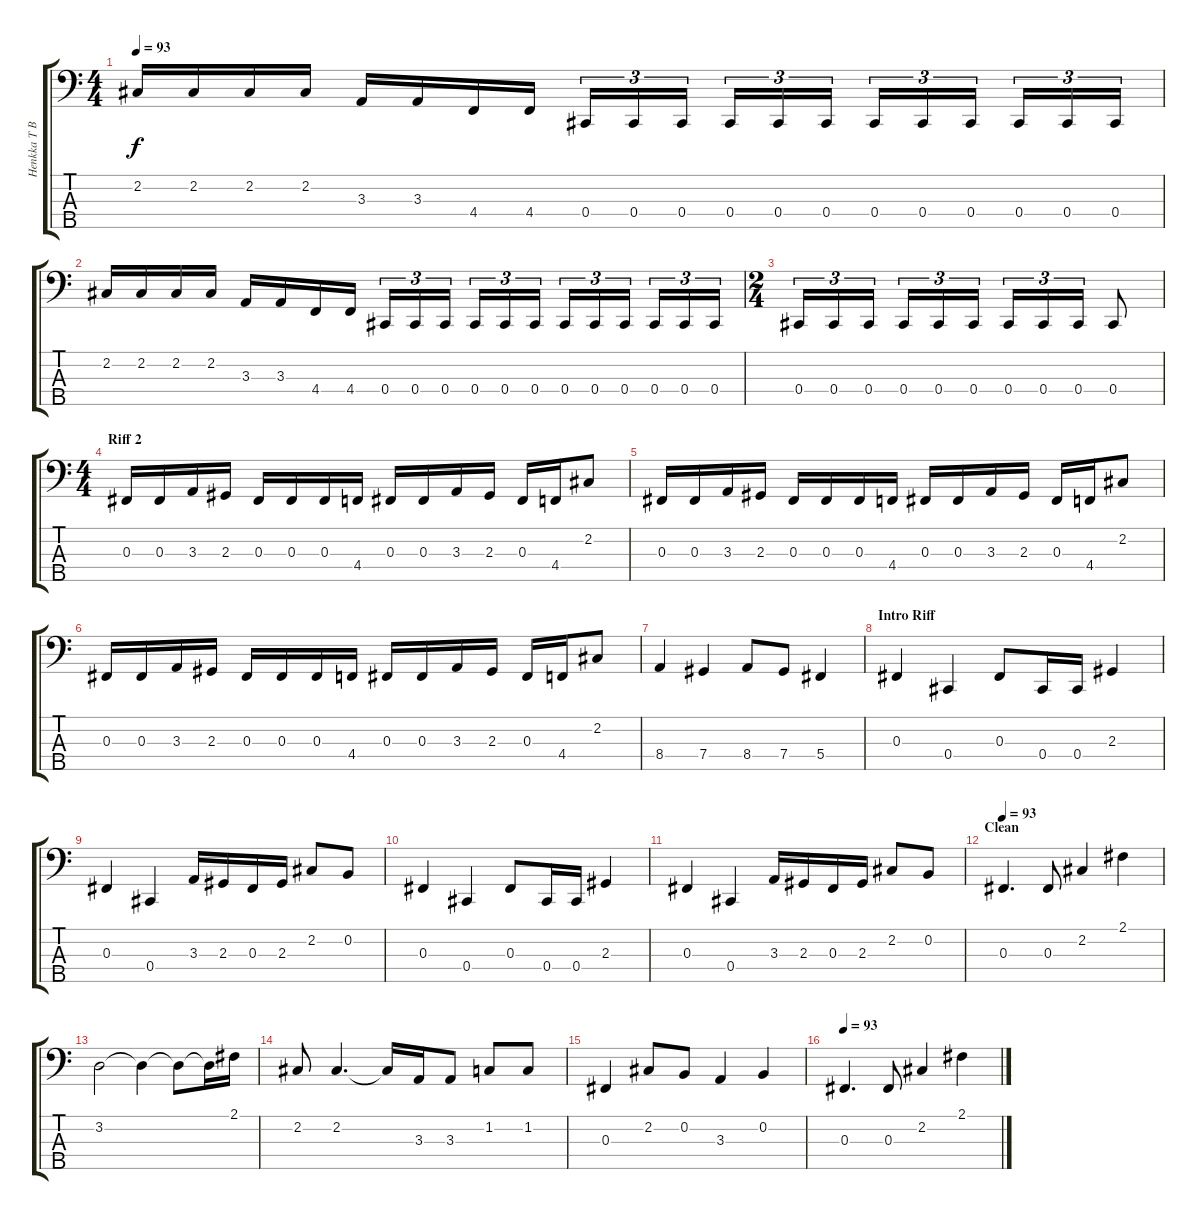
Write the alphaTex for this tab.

\track ("Henkka T Blacksmith" "Henkka T B") {instrument electricbasspick}
\staff {score tabs}
\tuning (E2 B1 Gb1 Db1 Ab0) {hide}
\ts (4 4)
\tempo 93
\clef f4
\ks c
2.2.16{dy f} 2.2.16 2.2.16 2.2.16 3.3.16 3.3.16 4.4.16 4.4.16 0.4.16{tu (3 2)} 0.4.16{tu (3 2)} 0.4.16{tu (3 2)} 0.4.16{tu (3 2)} 0.4.16{tu (3 2)} 0.4.16{tu (3 2)} 0.4.16{tu (3 2)} 0.4.16{tu (3 2)} 0.4.16{tu (3 2)} 0.4.16{tu (3 2)} 0.4.16{tu (3 2)} 0.4.16{tu (3 2)} |
2.2.16 2.2.16 2.2.16 2.2.16 3.3.16 3.3.16 4.4.16 4.4.16 0.4.16{tu (3 2)} 0.4.16{tu (3 2)} 0.4.16{tu (3 2)} 0.4.16{tu (3 2)} 0.4.16{tu (3 2)} 0.4.16{tu (3 2)} 0.4.16{tu (3 2)} 0.4.16{tu (3 2)} 0.4.16{tu (3 2)} 0.4.16{tu (3 2)} 0.4.16{tu (3 2)} 0.4.16{tu (3 2)} |
\ts (2 4)
0.4.16{tu (3 2)} 0.4.16{tu (3 2)} 0.4.16{tu (3 2)} 0.4.16{tu (3 2)} 0.4.16{tu (3 2)} 0.4.16{tu (3 2)} 0.4.16{tu (3 2)} 0.4.16{tu (3 2)} 0.4.16{tu (3 2)} 0.4.8 |
\ts (4 4)
\section ("" "Riff 2")
0.3.16 0.3.16 3.3.16 2.3.16 0.3.16 0.3.16 0.3.16 4.4.16 0.3.16 0.3.16 3.3.16 2.3.16 0.3.16 4.4.16 2.2.8 |
0.3.16 0.3.16 3.3.16 2.3.16 0.3.16 0.3.16 0.3.16 4.4.16 0.3.16 0.3.16 3.3.16 2.3.16 0.3.16 4.4.16 2.2.8 |
0.3.16 0.3.16 3.3.16 2.3.16 0.3.16 0.3.16 0.3.16 4.4.16 0.3.16 0.3.16 3.3.16 2.3.16 0.3.16 4.4.16 2.2.8 |
8.4.4 7.4.4 8.4.8 7.4.8 5.4.4 |
\section ("" "Intro Riff")
0.3.4 0.4.4 0.3.8 0.4.16 0.4.16 2.3.4 |
0.3.4 0.4.4 3.3.16 2.3.16 0.3.16 2.3.16 2.2.8 0.2.8 |
0.3.4 0.4.4 0.3.8 0.4.16 0.4.16 2.3.4 |
0.3.4 0.4.4 3.3.16 2.3.16 0.3.16 2.3.16 2.2.8 0.2.8 |
\section ("" "Clean")
\tempo 93
0.3.4{d} 0.3.8 2.2.4 2.1.4 |
3.2.2 3.2{t}.4 3.2{t}.8 3.2{t}.16 2.1.16 |
2.2.8 2.2.4{d} 2.2{t}.16 3.3.16 3.3.8 1.2.8 1.2.8 |
0.3.4 2.2.8 0.2.8 3.3.4 0.2.4 |
\tempo 93
0.3.4{d} 0.3.8 2.2.4 2.1.4
